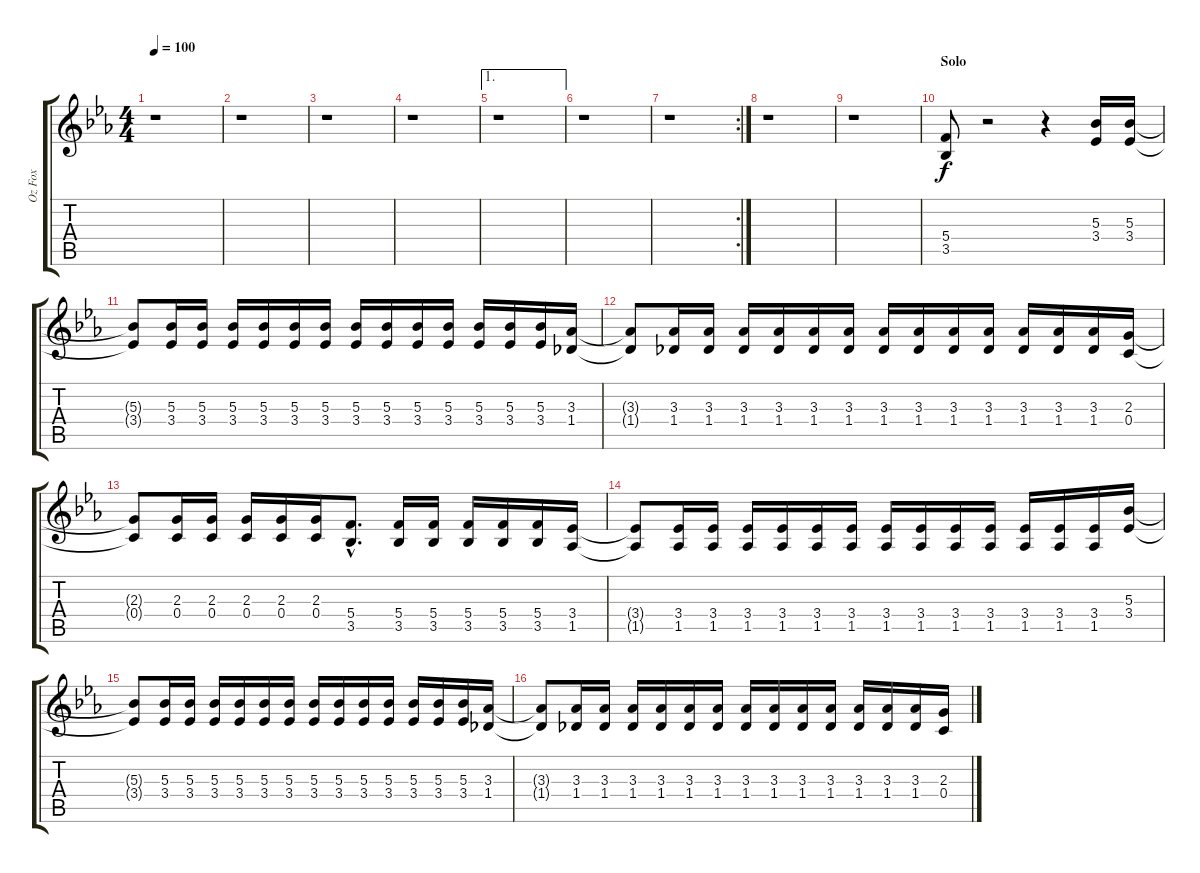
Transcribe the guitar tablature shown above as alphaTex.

\track ("Oz Fox" "Oz Fox") {instrument distortionguitar}
\staff {score tabs}
\tuning (D4 A3 F3 C3 G2 D2) {hide}
\ts (4 4)
\tempo 100
\clef g2
\ks cminor
r.1{dy f} |
r.1 |
r.1 |
r.1 |
\ae 1
r.1 |
r.1 |
\rc 2
r.1 |
r.1 |
r.1 |
\section ("" "Solo")
(5.4 3.5).8 r.2 r.4 (5.3 3.4).16 (5.3 3.4).16 |
(5.3{t} 3.4{t}).8 (5.3 3.4).16 (5.3 3.4).16 (5.3 3.4).16 (5.3 3.4).16 (5.3 3.4).16 (5.3 3.4).16 (5.3 3.4).16 (5.3 3.4).16 (5.3 3.4).16 (5.3 3.4).16 (5.3 3.4).16 (5.3 3.4).16 (5.3 3.4).16 (3.3 1.4).16 |
(3.3{t} 1.4{t}).8 (3.3 1.4).16 (3.3 1.4).16 (3.3 1.4).16 (3.3 1.4).16 (3.3 1.4).16 (3.3 1.4).16 (3.3 1.4).16 (3.3 1.4).16 (3.3 1.4).16 (3.3 1.4).16 (3.3 1.4).16 (3.3 1.4).16 (3.3 1.4).16 (2.3 0.4).16 |
(2.3{t} 0.4{t}).8 (2.3 0.4).16 (2.3 0.4).16 (2.3 0.4).16 (2.3 0.4).16 (2.3 0.4).16 (5.4{hac} 3.5{hac}).8{d} (5.4 3.5).16 (5.4 3.5).16 (5.4 3.5).16 (5.4 3.5).16 (5.4 3.5).16 (3.4 1.5).16 |
(3.4{t} 1.5{t}).8 (3.4 1.5).16 (3.4 1.5).16 (3.4 1.5).16 (3.4 1.5).16 (3.4 1.5).16 (3.4 1.5).16 (3.4 1.5).16 (3.4 1.5).16 (3.4 1.5).16 (3.4 1.5).16 (3.4 1.5).16 (3.4 1.5).16 (3.4 1.5).16 (5.3 3.4).16 |
(5.3{t} 3.4{t}).8 (5.3 3.4).16 (5.3 3.4).16 (5.3 3.4).16 (5.3 3.4).16 (5.3 3.4).16 (5.3 3.4).16 (5.3 3.4).16 (5.3 3.4).16 (5.3 3.4).16 (5.3 3.4).16 (5.3 3.4).16 (5.3 3.4).16 (5.3 3.4).16 (3.3 1.4).16 |
(3.3{t} 1.4{t}).8 (3.3 1.4).16 (3.3 1.4).16 (3.3 1.4).16 (3.3 1.4).16 (3.3 1.4).16 (3.3 1.4).16 (3.3 1.4).16 (3.3 1.4).16 (3.3 1.4).16 (3.3 1.4).16 (3.3 1.4).16 (3.3 1.4).16 (3.3 1.4).16 (2.3 0.4).16
